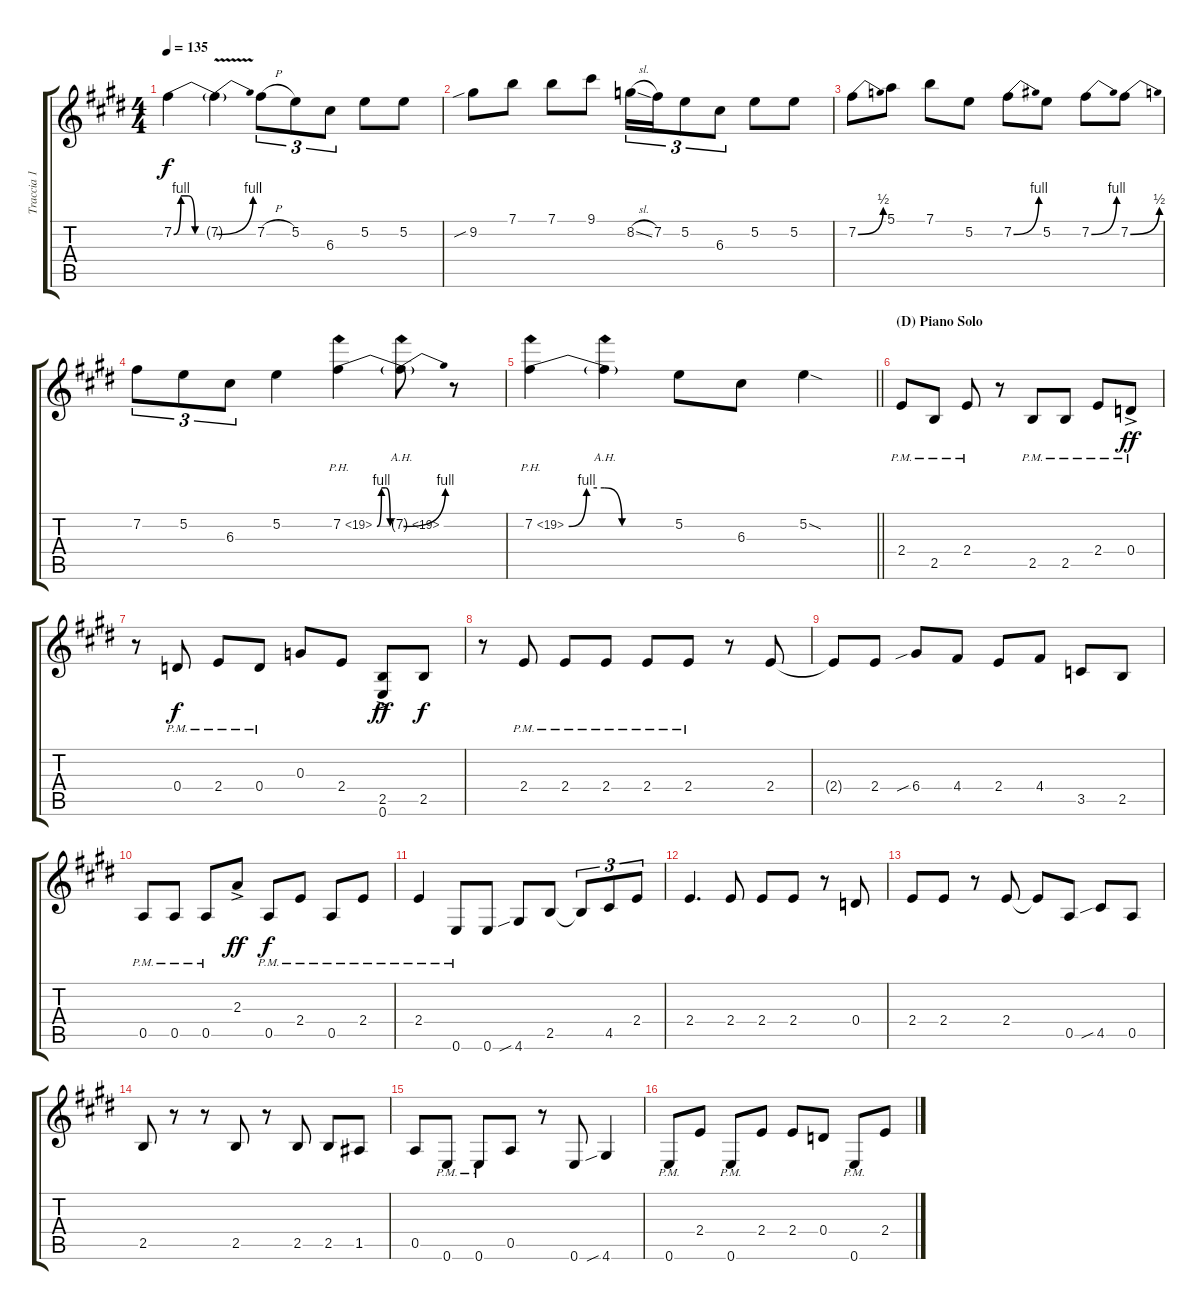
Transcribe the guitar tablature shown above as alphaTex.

\track ("Traccia 1" "Traccia 1") {instrument overdrivenguitar}
\staff {score tabs}
\tuning (E4 B3 G3 D3 A2 E2) {hide}
\ts (4 4)
\tempo 135
\clef g2
\ks e
7.2{be (custom 0 0 10 4 20 4 30 0 60 0) t}.4{dy f} 7.2{be (bend 0 0 60 4) v t}.4 7.2{h}.8{tu (3 2)} 5.2.8{tu (3 2)} 6.3.8{tu (3 2)} 5.2.8 5.2.8 |
9.2{sib}.8 7.1.8 7.1.8 9.1.8 8.2{sl}.16{tu (3 2)} 7.2.16{tu (3 2)} 5.2.8{tu (3 2)} 6.3.8{tu (3 2)} 5.2.8 5.2.8 |
7.2{be (bend 0 0 60 2)}.8 5.1.8 7.1.8 5.2.8 7.2{be (bend 0 0 60 4)}.8 5.2.8 7.2{be (bend 0 0 60 4)}.8 7.2{be (bend 0 0 60 2)}.8 |
7.2.8{tu (3 2)} 5.2.8{tu (3 2)} 6.3.8{tu (3 2)} 5.2.4 7.2{be (custom 0 0 10 4 20 4 30 0 60 0) ph 12}.4 7.2{be (bend 0 0 60 4) ah 12 t}.8 r.8 |
\barLineRight lightlight
7.2{be (custom 0 0 10 4 20 4 30 0 60 0) ph 12}.4 7.2{ah 12 t}.4 5.2.8 6.3.8 5.2{sod}.4 |
\section ("" "(D) Piano Solo")
2.4{pm}.8 2.5{pm}.8 2.4{pm}.8 r.8 2.5{pm}.8 2.5{pm}.8 2.4{pm}.8 0.4{ac pm}.8{dy ff} |
r.8 0.4{pm}.8{dy f} 2.4{pm}.8 0.4{pm}.8 0.3.8 2.4.8 (2.5{ac} 0.6{ac}).8{dy ff} 2.5.8{dy f} |
r.8 2.4{pm}.8 2.4{pm}.8 2.4{pm}.8 2.4{pm}.8 2.4{pm}.8 r.8 2.4.8 |
2.4{t}.8 2.4.8 6.4{sib}.8 4.4.8 2.4.8 4.4.8 3.5.8 2.5.8 |
0.5{pm}.8 0.5{pm}.8 0.5{pm}.8 2.3{ac}.8{dy ff} 0.5{pm}.8{dy f} 2.4{pm}.8 0.5{pm}.8 2.4{pm}.8 |
2.4{pm}.4 0.6{pm}.8 0.6.8 4.6{sib}.8 2.5.8 2.5{t}.8{tu (3 2)} 4.5.8{tu (3 2)} 2.4.8{tu (3 2)} |
2.4.4{d} 2.4.8 2.4.8 2.4.8 r.8 0.4.8 |
2.4.8 2.4.8 r.8 2.4.8 2.4{t}.8 0.5.8 4.5{sib}.8 0.5.8 |
2.5.8 r.8 r.8 2.5.8 r.8 2.5.8 2.5.8 1.5.8 |
0.5.8 0.6{pm}.8 0.6{pm}.8 0.5.8 r.8 0.6.8 4.6{sib}.4 |
0.6{pm}.8 2.4.8 0.6{pm}.8 2.4.8 2.4.8 0.4.8 0.6{pm}.8 2.4.8
